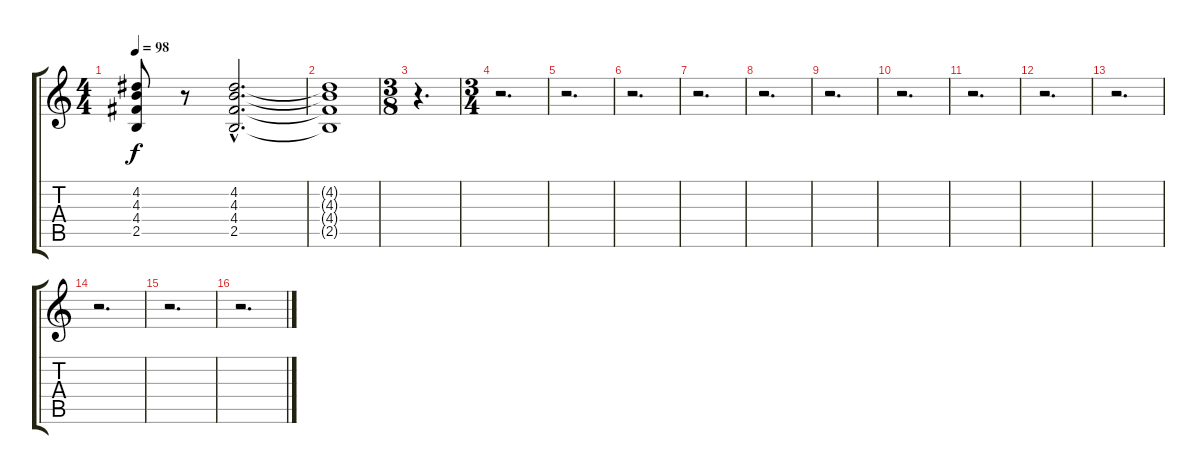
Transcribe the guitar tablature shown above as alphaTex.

\track "" {instrument overdrivenguitar}
\staff {score tabs}
\tuning (E4 B3 G3 D3 A2 E2) {hide}
\ts (4 4)
\tempo 98
\clef g2
\ks c
(4.2 4.3 4.4 2.5).8{dy f} r.8 (4.2{hac} 4.3{hac} 4.4{hac} 2.5{hac}).2{d} |
(4.2{t} 4.3{t} 4.4{t} 2.5{t}).1 |
\ts (3 8)
r.4{d} |
\ts (3 4)
r.2{d} |
r.2{d} |
r.2{d} |
r.2{d} |
r.2{d} |
r.2{d} |
r.2{d} |
r.2{d} |
r.2{d} |
r.2{d} |
r.2{d} |
r.2{d} |
r.2{d}
